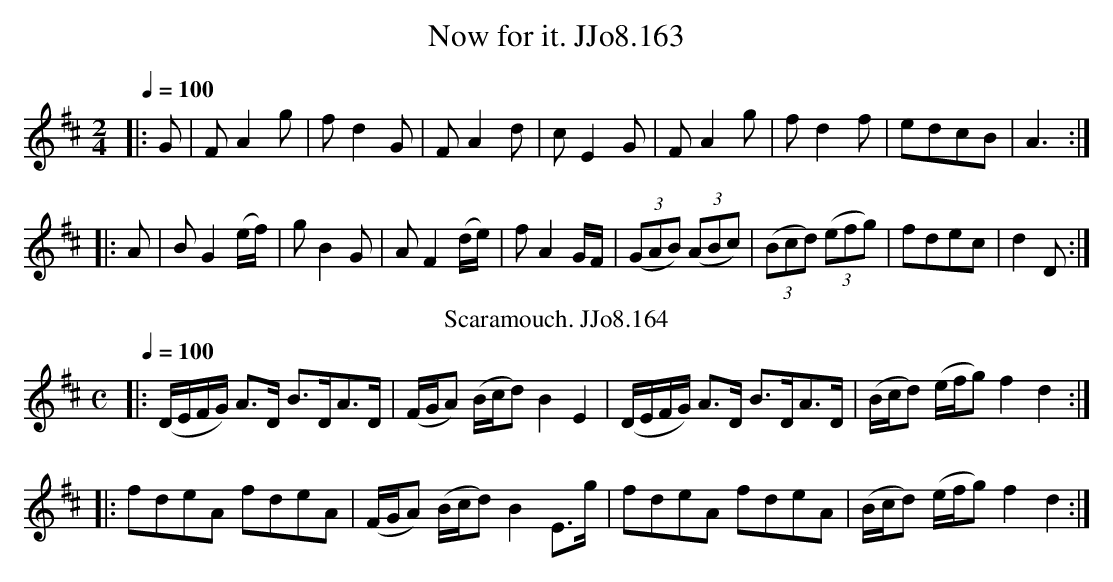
X:1
T:Now for it. JJo8.163
M:2/4
L:1/8
Q:1/4=100
K:D
|:G|FA2g|fd2G|FA2d|cE2G|FA2g|fd2f|edcB|A3:|
|:A|BG2(e/f/)|gB2G|AF2(d/e/)|fA2G/F/|((3GAB) ((3ABc)|((3Bcd) ((3efg)|fdec|d2D:|
T:Scaramouch. JJo8.164
M:C
L:1/8
Q:1/4=100
K:D
|:(D/E/F/G/) A>D B>DA>D|(F/G/A) (B/c/d)B2E2|(D/E/F/G/) A>D B>DA>D|(B/c/d) (e/f/g)f2d2:|
|:fdeA fdeA|(F/G/A) (B/c/d)B2E>g|fdeA fdeA|(B/c/d) (e/f/g)f2d2:|
